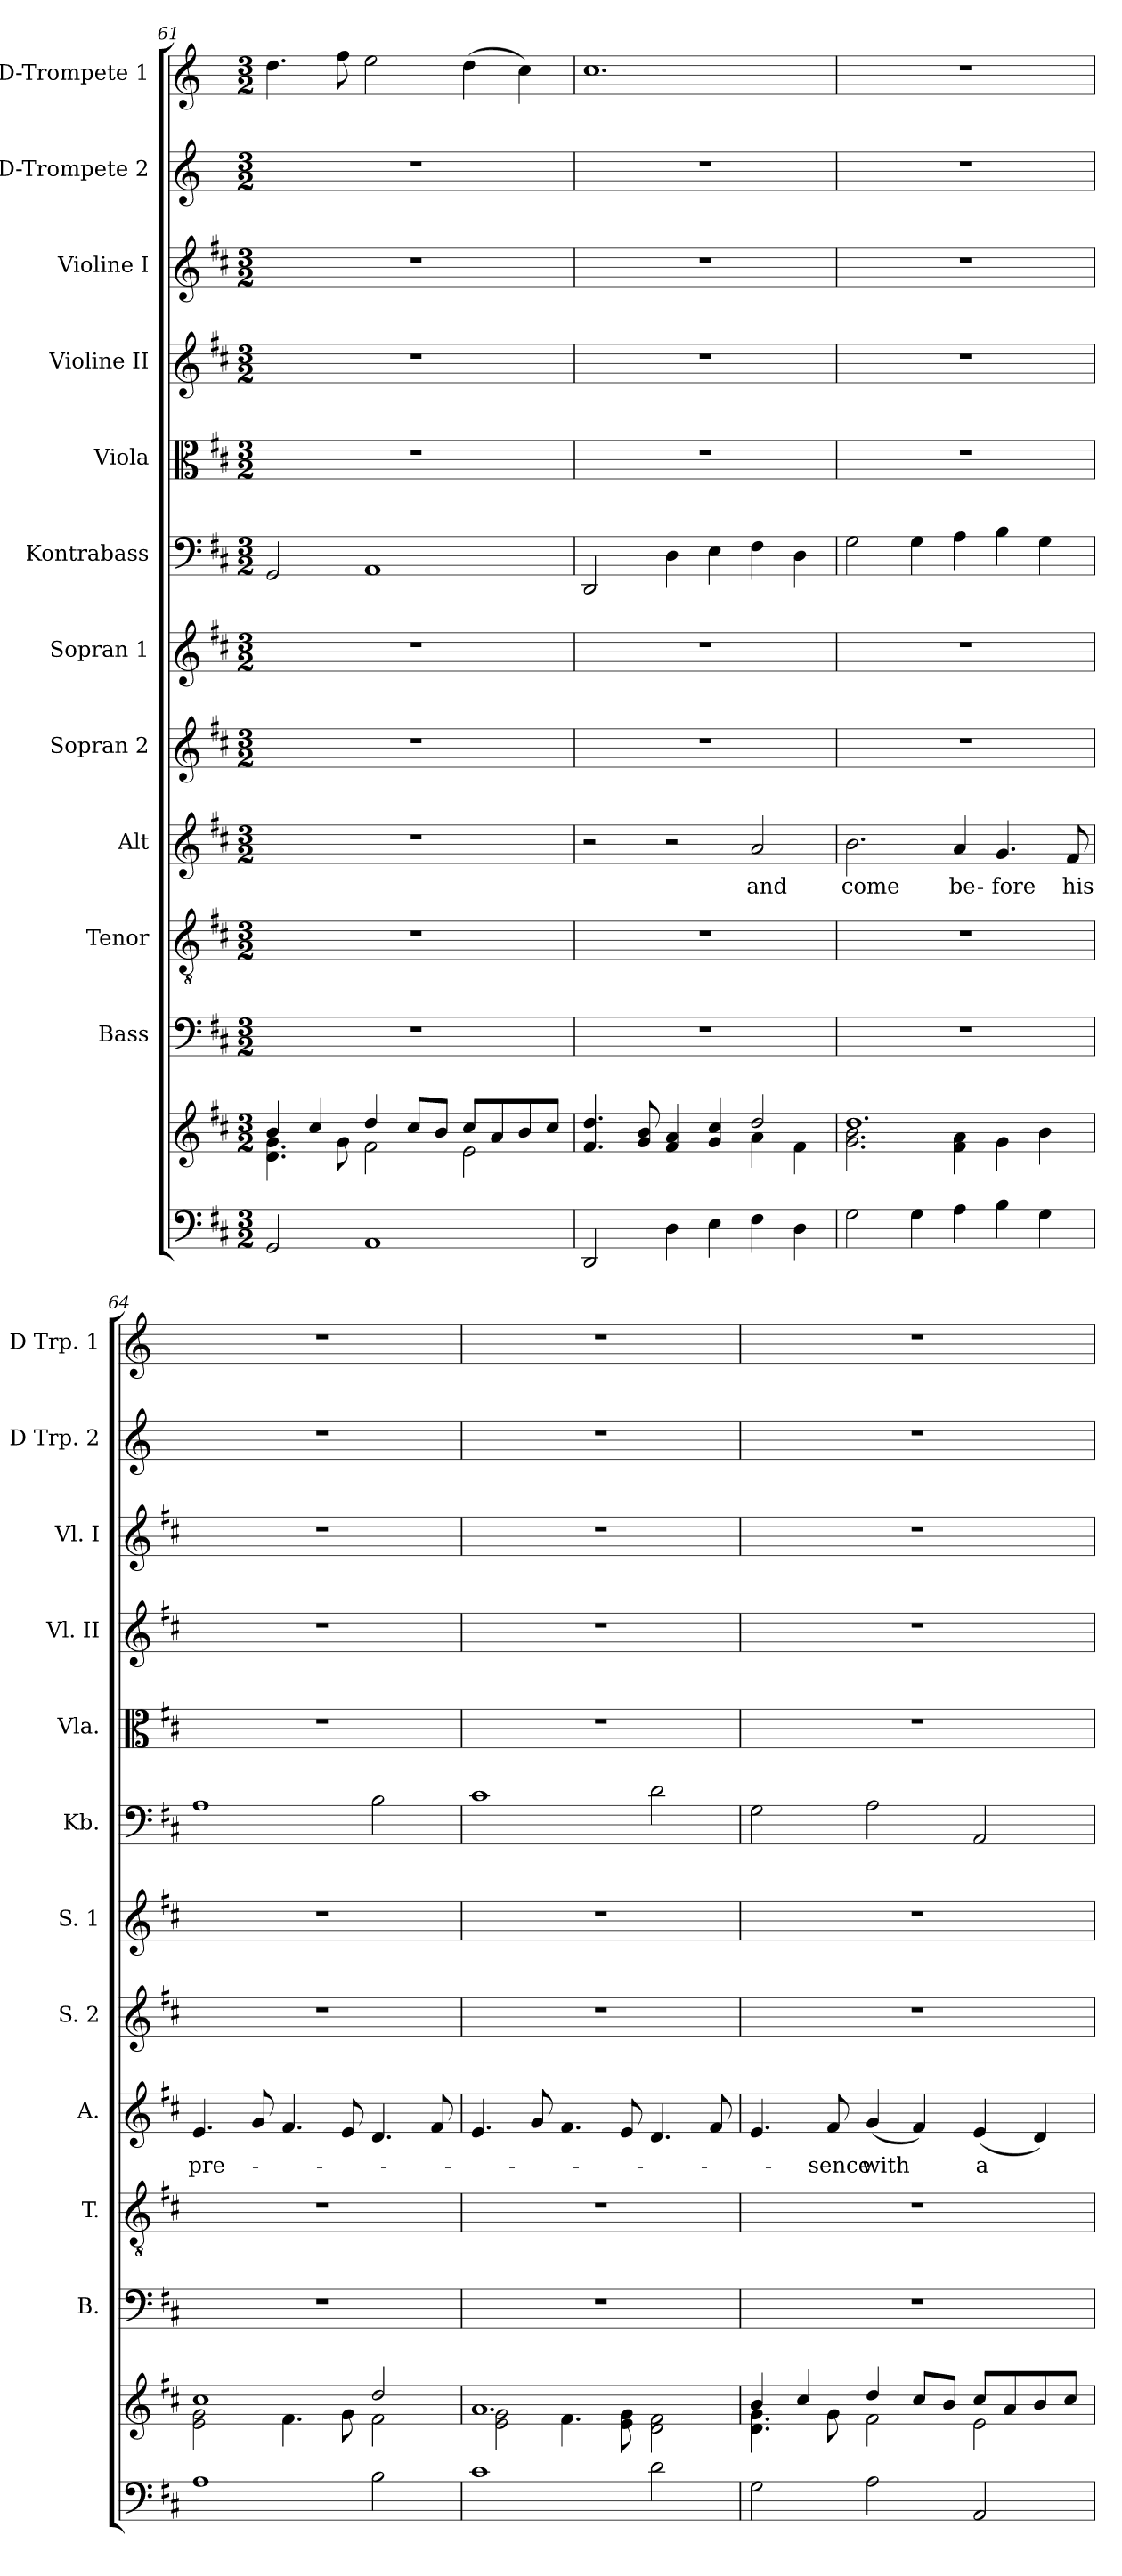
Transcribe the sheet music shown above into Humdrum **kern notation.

**kern	**kern	**kern	**kern	**kern	**text	**kern	**kern	**kern	**kern	**kern	**kern	**kern	**kern
*part12	*part12	*part11	*part10	*part9	*part9	*part8	*part7	*part6	*part5	*part4	*part3	*part2	*part1
*staff13	*staff12	*staff11	*staff10	*staff9	*staff9	*staff8	*staff7	*staff6	*staff5	*staff4	*staff3	*staff2	*staff1
*	*	*I"Bass	*I"Tenor	*I"Alt	*	*I"Sopran 2	*I"Sopran 1	*I"Kontrabass	*I"Viola	*I"Violine II	*I"Violine I	*I"D-Trompete 2	*I"D-Trompete 1
*	*	*I'B.	*I'T.	*I'A.	*	*I'S. 2	*I'S. 1	*I'Kb.	*I'Vla.	*I'Vl. II	*I'Vl. I	*I'D Trp. 2	*I'D Trp. 1
*clefF4	*clefG2	*clefF4	*clefGv2	*clefG2	*	*clefG2	*clefG2	*clefF4	*clefC3	*clefG2	*clefG2	*clefG2	*clefG2
*	*	*	*	*	*	*	*	*ITrd7c12	*	*	*	*ITrd-1c-2	*ITrd-1c-2
*k[f#c#]	*k[f#c#]	*k[f#c#]	*k[f#c#]	*k[f#c#]	*	*k[f#c#]	*k[f#c#]	*k[f#c#]	*k[f#c#]	*k[f#c#]	*k[f#c#]	*k[f#c#]	*k[f#c#]
*D:	*D:	*D:	*D:	*D:	*	*D:	*D:	*D:	*D:	*D:	*D:	*D:	*D:
*M3/2	*M3/2	*M3/2	*M3/2	*M3/2	*	*M3/2	*M3/2	*M3/2	*M3/2	*M3/2	*M3/2	*M3/2	*M3/2
=61	=61	=61	=61	=61	=61	=61	=61	=61	=61	=61	=61	=61	=61
*	*^	*	*	*	*	*	*	*	*	*	*	*	*
2GG/	4b/	4.d\ 4.g\	1.r	1.r	1.r	.	1.r	1.r	2GGG/	1.r	1.r	1.r	1.r	4.ee\
.	4cc#/	.	.	.	.	.	.	.	.	.	.	.	.	.
.	.	8g\	.	.	.	.	.	.	.	.	.	.	.	8gg\
1AA	4dd/	2f#\	.	.	.	.	.	.	1AAA	.	.	.	.	2ff#\
.	8cc#/L	.	.	.	.	.	.	.	.	.	.	.	.	.
.	8b/J	.	.	.	.	.	.	.	.	.	.	.	.	.
.	8cc#/L	2e\	.	.	.	.	.	.	.	.	.	.	.	(>4ee\
.	8a/	.	.	.	.	.	.	.	.	.	.	.	.	.
.	8b/	.	.	.	.	.	.	.	.	.	.	.	.	4dd\)
.	8cc#/J	.	.	.	.	.	.	.	.	.	.	.	.	.
=62	=62	=62	=62	=62	=62	=62	=62	=62	=62	=62	=62	=62	=62	=62
2DD/	4.f#/ 4.dd/	1ryy	1.r	1.r	2r	.	1.r	1.r	2DDD/	1.r	1.r	1.r	1.r	1.dd
.	8g/ 8b/	.	.	.	.	.	.	.	.	.	.	.	.	.
4D\	4f#/ 4a/	.	.	.	2r	.	.	.	4DD\	.	.	.	.	.
4E\	4g/ 4cc#/	.	.	.	.	.	.	.	4EE\	.	.	.	.	.
!	!	!	!	!	!	!LO:LY:b	!	!	!	!	!	!	!	!
4F#\	2dd/	4a\	.	.	2a/	and	.	.	4FF#\	.	.	.	.	.
4D\	.	4f#\	.	.	.	.	.	.	4DD\	.	.	.	.	.
!!LO:PB:g=z
=63	=63	=63	=63	=63	=63	=63	=63	=63	=63	=63	=63	=63	=63	=63
!	!	!	!	!	!	!LO:LY:b	!	!	!	!	!	!	!	!
2G\	1.dd	2.g\ 2.b\	1.r	1.r	2.b\	come	1.r	1.r	2GG\	1.r	1.r	1.r	1.r	1.r
4G\	.	.	.	.	.	.	.	.	4GG\	.	.	.	.	.
!	!	!	!	!	!	!LO:LY:b	!	!	!	!	!	!	!	!
4A\	.	4f#\ 4a\	.	.	4a/	be-	.	.	4AA\	.	.	.	.	.
!	!	!	!	!	!	!LO:LY:b	!	!	!	!	!	!	!	!
4B\	.	4g\	.	.	4.g/	-fore	.	.	4BB\	.	.	.	.	.
4G\	.	4b\	.	.	.	.	.	.	4GG\	.	.	.	.	.
!	!	!	!	!	!	!LO:LY:b	!	!	!	!	!	!	!	!
.	.	.	.	.	8f#/	his	.	.	.	.	.	.	.	.
=64	=64	=64	=64	=64	=64	=64	=64	=64	=64	=64	=64	=64	=64	=64
!	!	!	!	!	!	!LO:LY:b	!	!	!	!	!	!	!	!
1A	1cc#	2e\ 2g\	1.r	1.r	4.e/	pre-	1.r	1.r	1AA	1.r	1.r	1.r	1.r	1.r
.	.	.	.	.	8g/	.	.	.	.	.	.	.	.	.
.	.	4.f#\	.	.	4.f#/	.	.	.	.	.	.	.	.	.
.	.	8g\	.	.	8e/	.	.	.	.	.	.	.	.	.
2B\	2dd/	2f#\	.	.	4.d/	.	.	.	2BB\	.	.	.	.	.
.	.	.	.	.	8f#/	.	.	.	.	.	.	.	.	.
=65	=65	=65	=65	=65	=65	=65	=65	=65	=65	=65	=65	=65	=65	=65
1c#	1.a	2e\ 2g\	1.r	1.r	4.e/	.	1.r	1.r	1C#	1.r	1.r	1.r	1.r	1.r
.	.	.	.	.	8g/	.	.	.	.	.	.	.	.	.
.	.	4.f#\	.	.	4.f#/	.	.	.	.	.	.	.	.	.
.	.	8e\ 8g\	.	.	8e/	.	.	.	.	.	.	.	.	.
2d\	.	2d\ 2f#\	.	.	4.d/	.	.	.	2D\	.	.	.	.	.
.	.	.	.	.	8f#/	.	.	.	.	.	.	.	.	.
=66	=66	=66	=66	=66	=66	=66	=66	=66	=66	=66	=66	=66	=66	=66
2G\	4b/	4.d\ 4.g\	1.r	1.r	4.e/	.	1.r	1.r	2GG\	1.r	1.r	1.r	1.r	1.r
.	4cc#/	.	.	.	.	.	.	.	.	.	.	.	.	.
!	!	!	!	!	!	!LO:LY:b	!	!	!	!	!	!	!	!
.	.	8g\	.	.	8f#/	-sence	.	.	.	.	.	.	.	.
!	!	!	!	!	!	!LO:LY:b	!	!	!	!	!	!	!	!
2A\	4dd/	2f#\	.	.	(<4g/	with	.	.	2AA\	.	.	.	.	.
.	8cc#/L	.	.	.	4f#/)	.	.	.	.	.	.	.	.	.
.	8b/J	.	.	.	.	.	.	.	.	.	.	.	.	.
!	!	!	!	!	!	!LO:LY:b	!	!	!	!	!	!	!	!
2AA/	8cc#/L	2e\	.	.	(<4e/	a	.	.	2AAA/	.	.	.	.	.
.	8a/	.	.	.	.	.	.	.	.	.	.	.	.	.
.	8b/	.	.	.	4d/)	.	.	.	.	.	.	.	.	.
.	8cc#/J	.	.	.	.	.	.	.	.	.	.	.	.	.
*	*v	*v	*	*	*	*	*	*	*	*	*	*	*	*
=	=	=	=	=	=	=	=	=	=	=	=	=	=
*-	*-	*-	*-	*-	*-	*-	*-	*-	*-	*-	*-	*-	*-
